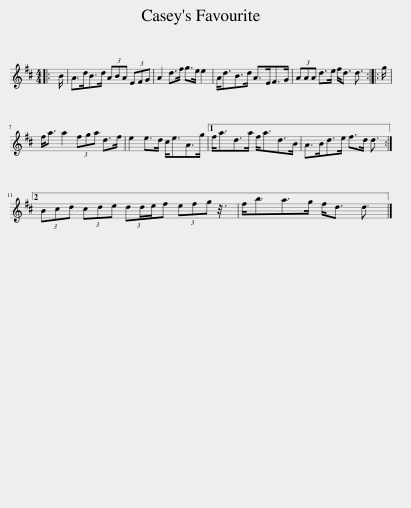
X:1
L:1/8
M:4/4
I:linebreak $
K:D
V:1 treble
V:1
|: B/ | A>dB>d (3ABA (3EFG | A2 d>f g>e e2 | A<dB>d A>EF>G | (3AAA d>e f<d d3/2 :: %5
 g/ |$ f<a a2 (3fga d>f | e2 e>d c<eA>g |1 f<ad>a f<ad>B | A>Bd>e f>d d3/2 :|2$ %10
 (3Bcd (3cde (3dd/e/f (3efg x/24 | f<ba>g f<d d3/2 |] %12
